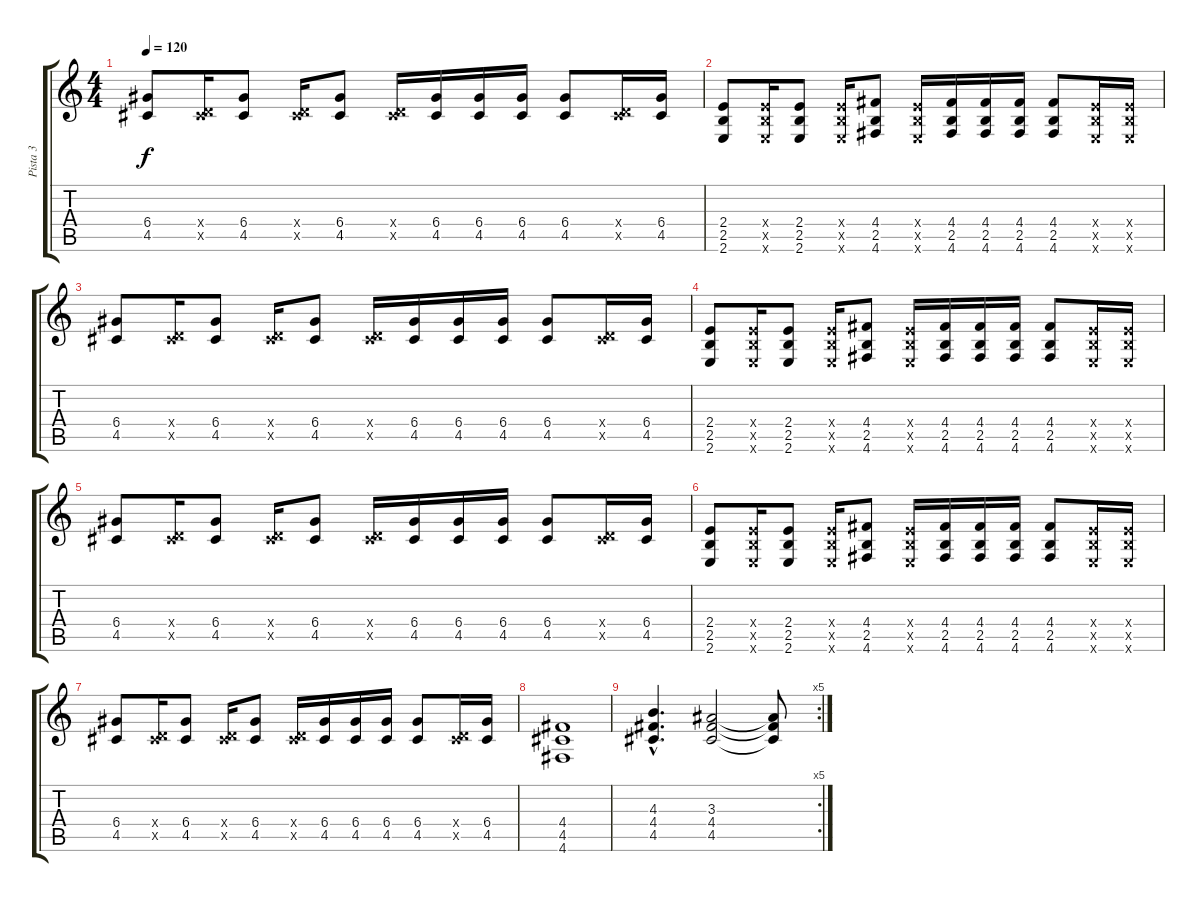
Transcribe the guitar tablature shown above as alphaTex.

\track ("Pista 3" "Pista 3") {instrument distortionguitar}
\staff {score tabs}
\tuning (E4 B3 G3 D3 A2 D2) {hide}
\ts (4 4)
\tempo 120
\clef g2
\ks c
(6.4 4.5).8{dy f volume 6} (0.4{x} 4.5{x}).16 (6.4 4.5).8 (0.4{x} 4.5{x}).16 (6.4 4.5).8 (0.4{x} 4.5{x}).16 (6.4 4.5).16 (6.4 4.5).16 (6.4 4.5).16 (6.4 4.5).8 (0.4{x} 4.5{x}).16 (6.4 4.5).16 |
(2.4 2.5 2.6).8 (2.4{x} 2.5{x} 2.6{x}).16 (2.4 2.5 2.6).8 (2.4{x} 2.5{x} 2.6{x}).16 (4.4 2.5 4.6).8 (2.4{x} 2.5{x} 2.6{x}).16 (4.4 2.5 4.6).16 (4.4 2.5 4.6).16 (4.4 2.5 4.6).16 (4.4 2.5 4.6).8 (2.4{x} 2.5{x} 2.6{x}).16 (2.4{x} 2.5{x} 2.6{x}).16 |
(6.4 4.5).8 (0.4{x} 4.5{x}).16 (6.4 4.5).8 (0.4{x} 4.5{x}).16 (6.4 4.5).8 (0.4{x} 4.5{x}).16 (6.4 4.5).16 (6.4 4.5).16 (6.4 4.5).16 (6.4 4.5).8 (0.4{x} 4.5{x}).16 (6.4 4.5).16 |
(2.4 2.5 2.6).8 (2.4{x} 2.5{x} 2.6{x}).16 (2.4 2.5 2.6).8 (2.4{x} 2.5{x} 2.6{x}).16 (4.4 2.5 4.6).8 (2.4{x} 2.5{x} 2.6{x}).16 (4.4 2.5 4.6).16 (4.4 2.5 4.6).16 (4.4 2.5 4.6).16 (4.4 2.5 4.6).8 (2.4{x} 2.5{x} 2.6{x}).16 (2.4{x} 2.5{x} 2.6{x}).16 |
(6.4 4.5).8 (0.4{x} 4.5{x}).16 (6.4 4.5).8 (0.4{x} 4.5{x}).16 (6.4 4.5).8 (0.4{x} 4.5{x}).16 (6.4 4.5).16 (6.4 4.5).16 (6.4 4.5).16 (6.4 4.5).8 (0.4{x} 4.5{x}).16 (6.4 4.5).16 |
(2.4 2.5 2.6).8 (2.4{x} 2.5{x} 2.6{x}).16 (2.4 2.5 2.6).8 (2.4{x} 2.5{x} 2.6{x}).16 (4.4 2.5 4.6).8 (2.4{x} 2.5{x} 2.6{x}).16 (4.4 2.5 4.6).16 (4.4 2.5 4.6).16 (4.4 2.5 4.6).16 (4.4 2.5 4.6).8 (2.4{x} 2.5{x} 2.6{x}).16 (2.4{x} 2.5{x} 2.6{x}).16 |
(6.4 4.5).8 (0.4{x} 4.5{x}).16 (6.4 4.5).8 (0.4{x} 4.5{x}).16 (6.4 4.5).8 (0.4{x} 4.5{x}).16 (6.4 4.5).16 (6.4 4.5).16 (6.4 4.5).16 (6.4 4.5).8 (0.4{x} 4.5{x}).16 (6.4 4.5).16 |
(4.4 4.5 4.6).1{volume 11} |
\rc 5
(4.3{hac} 4.4{hac} 4.5{hac}).4{d} (3.3 4.4 4.5).2 (3.3{t} 4.4{t} 4.5{t}).8
